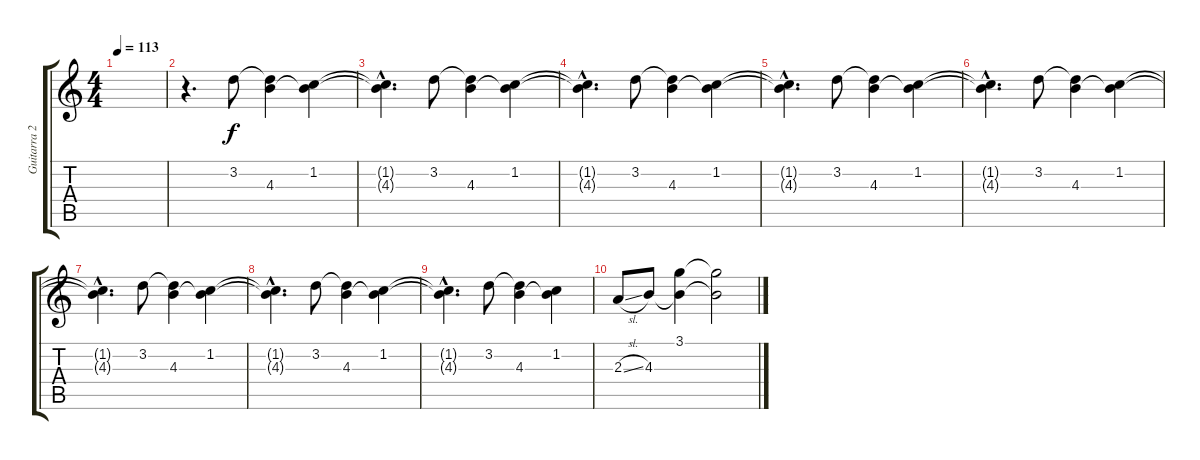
\track ("Guitarra 2" "Guitarra 2") {instrument electricguitarclean}
\staff {score tabs}
\tuning (E4 B3 G3 D3 A2 E2) {hide}
\ts (4 4)
\tempo 113
\clef g2
\ks c
|
r.4{d} 3.2.8 (3.2{t} 4.3).4 (1.2 4.3{t}).4 |
(1.2{hac t} 4.3{hac t}).4{d} 3.2.8 (3.2{t} 4.3).4 (1.2 4.3{t}).4 |
(1.2{hac t} 4.3{hac t}).4{d} 3.2.8 (3.2{t} 4.3).4 (1.2 4.3{t}).4 |
(1.2{hac t} 4.3{hac t}).4{d} 3.2.8 (3.2{t} 4.3).4 (1.2 4.3{t}).4 |
(1.2{hac t} 4.3{hac t}).4{d} 3.2.8 (3.2{t} 4.3).4 (1.2 4.3{t}).4 |
(1.2{hac t} 4.3{hac t}).4{d} 3.2.8 (3.2{t} 4.3).4 (1.2 4.3{t}).4 |
(1.2{hac t} 4.3{hac t}).4{d} 3.2.8 (3.2{t} 4.3).4 (1.2 4.3{t}).4 |
(1.2{hac t} 4.3{hac t}).4{d} 3.2.8 (3.2{t} 4.3).4 (1.2 4.3{t}).4 |
2.3{sl}.8 4.3.8 (3.1 4.3{t}).4 (3.1{t} 4.3{t}).2
